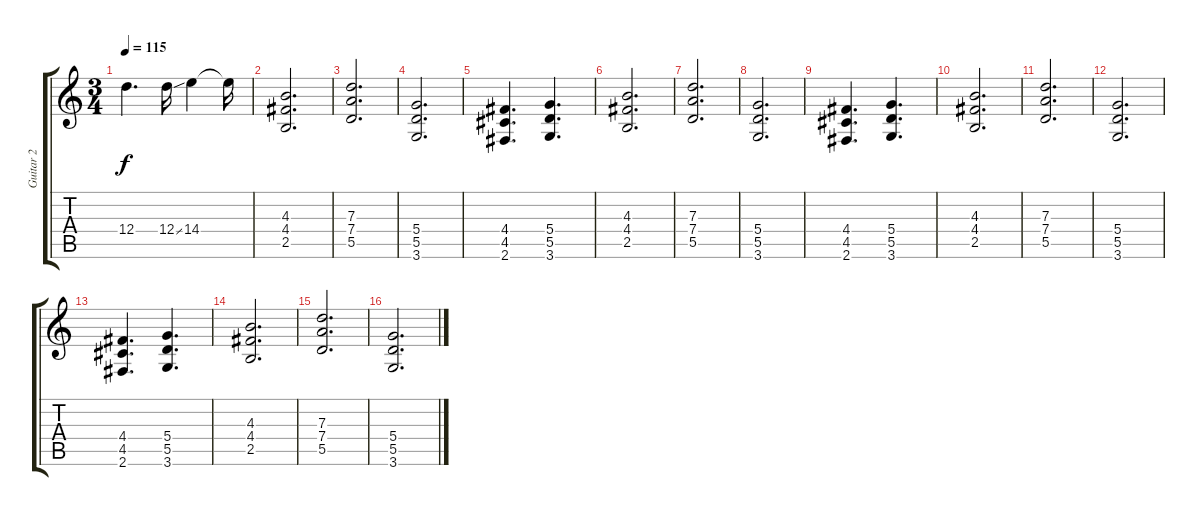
\track ("Guitar 2" "Guitar 2") {instrument overdrivenguitar}
\staff {score tabs}
\tuning (E4 B3 G3 D3 A2 E2) {hide}
\ts (3 4)
\tempo 115
\clef g2
\ks c
12.4.4{d dy f} 12.4{ss}.16 14.4.4 14.4{t}.16 |
(4.3 4.4 2.5).2{d} |
(7.3 7.4 5.5).2{d} |
(5.4 5.5 3.6).2{d} |
(4.4 4.5 2.6).4{d} (5.4 5.5 3.6).4{d} |
(4.3 4.4 2.5).2{d} |
(7.3 7.4 5.5).2{d} |
(5.4 5.5 3.6).2{d} |
(4.4 4.5 2.6).4{d} (5.4 5.5 3.6).4{d} |
(4.3 4.4 2.5).2{d} |
(7.3 7.4 5.5).2{d} |
(5.4 5.5 3.6).2{d} |
(4.4 4.5 2.6).4{d} (5.4 5.5 3.6).4{d} |
(4.3 4.4 2.5).2{d} |
(7.3 7.4 5.5).2{d} |
(5.4 5.5 3.6).2{d}
